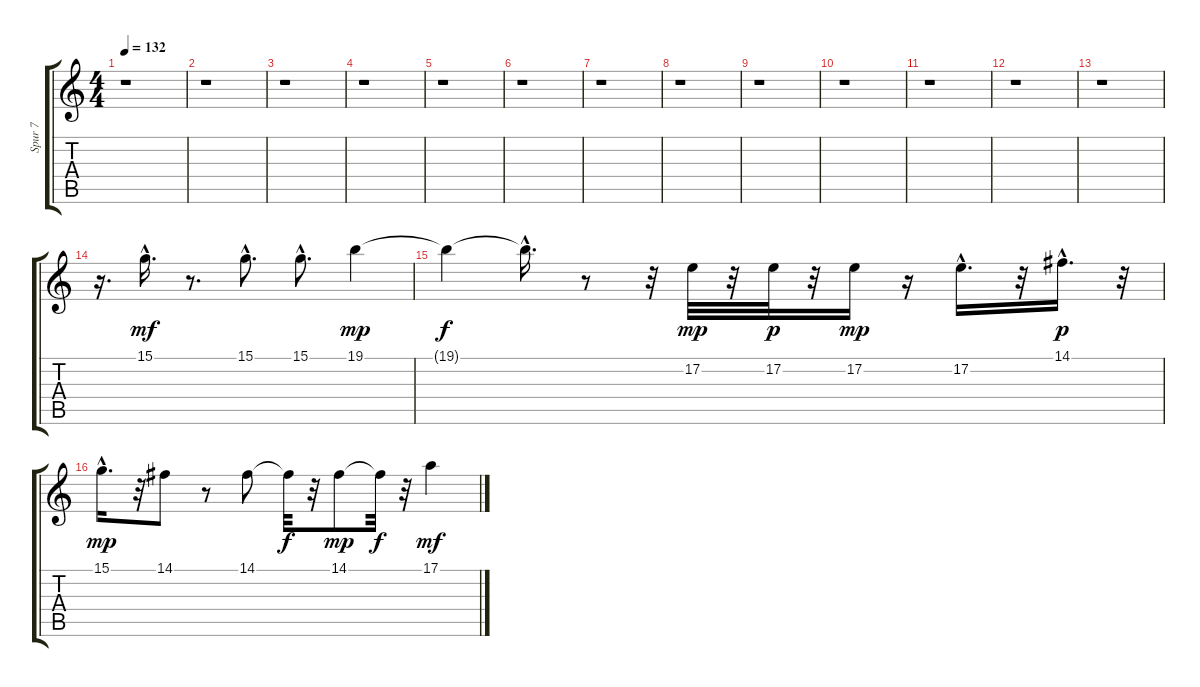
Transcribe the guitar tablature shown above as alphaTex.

\track ("Spur 7" "Spur 7") {instrument synthbrass2}
\staff {score tabs}
\tuning (E4 B3 G3 D3 A2 E2) {hide}
\ts (4 4)
\tempo 132
\clef g2
\ks c
r.1{dy f} |
r.1 |
r.1 |
r.1 |
r.1 |
r.1 |
r.1 |
r.1 |
r.1 |
r.1 |
r.1 |
r.1 |
r.1 |
r.16{d} 15.1{hac}.16{d dy mf} r.8{d} 15.1{hac}.8{d} 15.1{hac}.8{d} 19.1.4{dy mp} |
19.1{t}.4{dy f} 19.1{hac t}.16{d} r.8 r.32 17.2.32{dy mp} r.32 17.2.32{dy p} r.32 17.2.16{dy mp} r.16 17.2{hac}.16{d} r.32 14.1{hac}.16{d dy p} r.32 |
15.1{hac}.16{d dy mp} r.32 14.1.8 r.8 14.1.8 14.1{t}.32{dy f} r.32 14.1.8{dy mp} 14.1{t}.32{dy f} r.32 17.1.4{dy mf}
